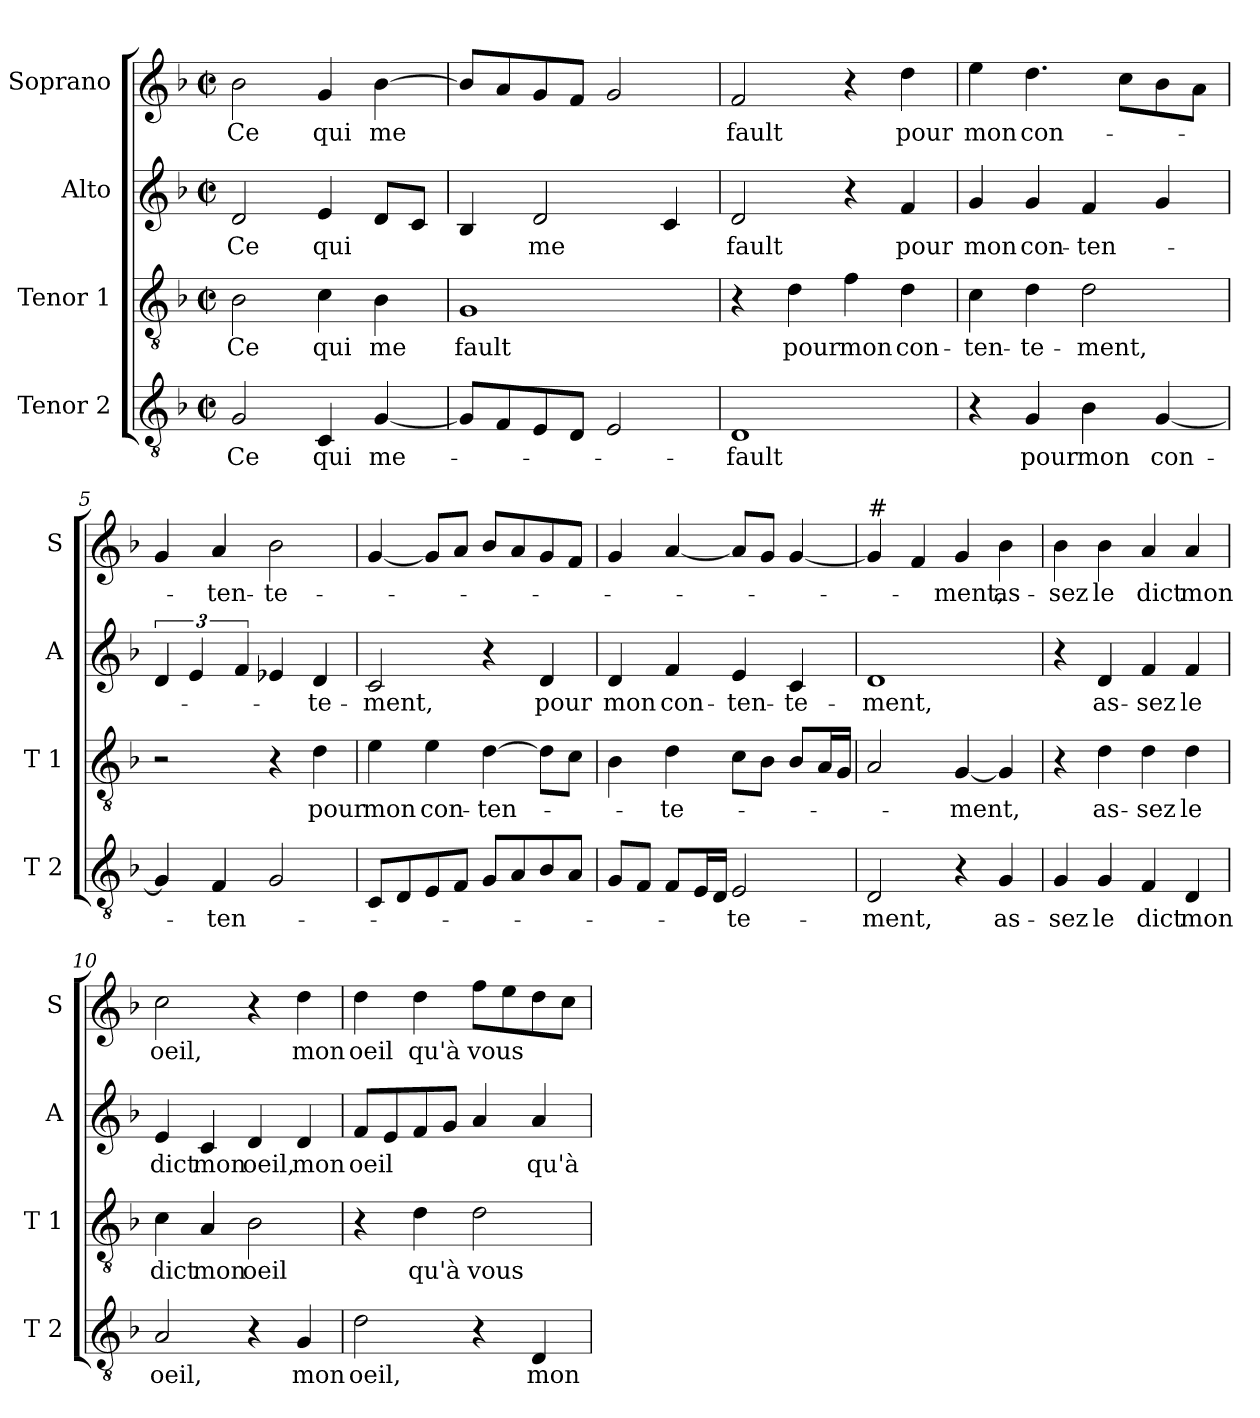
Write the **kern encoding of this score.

**kern	**text	**kern	**text	**kern	**text	**kern	**text
*part4	*part4	*part3	*part3	*part2	*part2	*part1	*part1
*staff4	*staff4	*staff3	*staff3	*staff2	*staff2	*staff1	*staff1
*I"Tenor 2	*	*I"Tenor 1	*	*I"Alto	*	*I"Soprano	*
*I'T 2	*	*I'T 1	*	*I'A	*	*I'S	*
*clefGv2	*	*clefGv2	*	*clefG2	*	*clefG2	*
*k[b-]	*	*k[b-]	*	*k[b-]	*	*k[b-]	*
*F:	*	*F:	*	*F:	*	*F:	*
*M2/2	*	*M2/2	*	*M2/2	*	*M2/2	*
*met(c|)	*	*met(c|)	*	*met(c|)	*	*met(c|)	*
=1	=1	=1	=1	=1	=1	=1	=1
!	!LO:LY:b	!	!LO:LY:b	!	!LO:LY:b	!	!LO:LY:b
2G/	Ce	2B-\	Ce	2d/	Ce	2b-\	Ce
!	!LO:LY:b	!	!LO:LY:b	!	!LO:LY:b	!	!LO:LY:b
4C/	qui	4c\	qui	4e/	qui	4g/	qui
!	!LO:LY:b	!	!LO:LY:b	!	!	!	!LO:LY:b
[4G/	me-	4B-\	me	8d/L	.	[4b-\	me
.	.	.	.	8c/J	.	.	.
=2	=2	=2	=2	=2	=2	=2	=2
!	!	!	!LO:LY:b	!	!	!	!
8G/L]	.	1G	fault	4B-/	.	8b-/L]	.
8F/	.	.	.	.	.	8a/	.
!	!	!	!	!	!LO:LY:b	!	!
8E/	.	.	.	2d/	me	8g/	.
8D/J	.	.	.	.	.	8f/J	.
2E/	.	.	.	.	.	2g/	.
.	.	.	.	4c/	.	.	.
=3	=3	=3	=3	=3	=3	=3	=3
!	!LO:LY:b	!	!	!	!LO:LY:b	!	!LO:LY:b
1D	-fault	4r	.	2d/	fault	2f/	fault
!	!	!	!LO:LY:b	!	!	!	!
.	.	4d\	pour	.	.	.	.
!	!	!	!LO:LY:b	!	!	!	!
.	.	4f\	mon	4r	.	4r	.
!	!	!	!LO:LY:b	!	!LO:LY:b	!	!LO:LY:b
.	.	4d\	con-	4f/	pour	4dd\	pour
=4	=4	=4	=4	=4	=4	=4	=4
!	!	!	!LO:LY:b	!	!LO:LY:b	!	!LO:LY:b
4r	.	4c\	-ten-	4g/	mon	4ee\	mon
!	!LO:LY:b	!	!LO:LY:b	!	!LO:LY:b	!	!LO:LY:b
4G/	pour	4d\	-te-	4g/	con-	4.dd\	con-
!	!LO:LY:b	!	!LO:LY:b	!	!LO:LY:b	!	!
4B-\	mon	2d\	-ment,	4f/	-ten-	.	.
.	.	.	.	.	.	8cc\L	.
!	!LO:LY:b	!	!	!	!	!	!
[4G/	con-	.	.	4g/	.	8b-\	.
.	.	.	.	.	.	8a\J	.
!!LO:LB:g=z
=5	=5	=5	=5	=5	=5	=5	=5
4G/]	.	2r	.	6d/	.	4g/	.
.	.	.	.	6e/	.	.	.
!	!LO:LY:b	!	!	!	!	!	!LO:LY:b
4F/	-ten-	.	.	.	.	4a/	-ten-
.	.	.	.	6f/	.	.	.
!	!	!	!	!	!	!	!LO:LY:b
2G/	.	4r	.	4e-X/	.	2b-\	-te-
!	!	!	!LO:LY:b	!	!LO:LY:b	!	!
.	.	4d\	pour	4d/	-te-	.	.
=6	=6	=6	=6	=6	=6	=6	=6
!	!	!	!LO:LY:b	!	!LO:LY:b	!	!
8C/L	.	4e\	mon	2c/	-ment,	[4g/	.
8D/	.	.	.	.	.	.	.
!	!	!	!LO:LY:b	!	!	!	!
8E/	.	4e\	con-	.	.	8g/L]	.
8F/J	.	.	.	.	.	8a/J	.
!	!	!	!LO:LY:b	!	!	!	!
8G/L	.	[4d\	-ten-	4r	.	8b-/L	.
8A/	.	.	.	.	.	8a/	.
!	!	!	!	!	!LO:LY:b	!	!
8B-/	.	8d\L]	.	4d/	pour	8g/	.
8A/J	.	8c\J	.	.	.	8f/J	.
=7	=7	=7	=7	=7	=7	=7	=7
!	!	!	!	!	!LO:LY:b	!	!
8G/L	.	4B-\	.	4d/	mon	4g/	.
8F/J	.	.	.	.	.	.	.
!	!	!	!LO:LY:b	!	!LO:LY:b	!	!
8F/L	.	4d\	-te-	4f/	con-	[4a/	.
16E/L	.	.	.	.	.	.	.
16D/JJ	.	.	.	.	.	.	.
!	!LO:LY:b	!	!	!	!LO:LY:b	!	!
2E/	-te-	8c\L	.	4e/	-ten-	8a/L]	.
.	.	8B-\J	.	.	.	8g/J	.
!	!	!	!	!	!LO:LY:b	!	!
.	.	8B-/L	.	4c/	-te-	[4g/	.
.	.	16A/L	.	.	.	.	.
.	.	16G/JJ	.	.	.	.	.
=8	=8	=8	=8	=8	=8	=8	=8
!	!	!	!	!	!	!LO:TX:a:t=#	!
!	!LO:LY:b	!	!	!	!LO:LY:b	!	!
2D/	-ment,	2A/	.	1d	-ment,	4g/]	.
.	.	.	.	.	.	4f/	.
!	!	!	!LO:LY:b	!	!	!	!LO:LY:b
4r	.	[4G/	-ment,	.	.	4g/	-ment,
!	!LO:LY:b	!	!	!	!	!	!LO:LY:b
4G/	as-	4G/]	.	.	.	4b-\	as-
=9	=9	=9	=9	=9	=9	=9	=9
!	!LO:LY:b	!	!	!	!	!	!LO:LY:b
4G/	-sez	4r	.	4r	.	4b-\	-sez
!	!LO:LY:b	!	!LO:LY:b	!	!LO:LY:b	!	!LO:LY:b
4G/	le	4d\	as-	4d/	as-	4b-\	le
!	!LO:LY:b	!	!LO:LY:b	!	!LO:LY:b	!	!LO:LY:b
4F/	dict	4d\	-sez	4f/	-sez	4a/	dict
!	!LO:LY:b	!	!LO:LY:b	!	!LO:LY:b	!	!LO:LY:b
4D/	mon	4d\	le	4f/	le	4a/	mon
!!LO:PB:g=z
=10	=10	=10	=10	=10	=10	=10	=10
!	!LO:LY:b	!	!LO:LY:b	!	!LO:LY:b	!	!LO:LY:b
2A/	oeil,	4c\	dict	4e/	dict	2cc\	oeil,
!	!	!	!LO:LY:b	!	!LO:LY:b	!	!
.	.	4A/	mon	4c/	mon	.	.
!	!	!	!LO:LY:b	!	!LO:LY:b	!	!
4r	.	2B-\	oeil	4d/	oeil,	4r	.
!	!LO:LY:b	!	!	!	!LO:LY:b	!	!LO:LY:b
4G/	mon	.	.	4d/	mon	4dd\	mon
=11	=11	=11	=11	=11	=11	=11	=11
!	!LO:LY:b	!	!	!	!LO:LY:b	!	!LO:LY:b
2d\	oeil,	4r	.	8f/L	oeil	4dd\	oeil
.	.	.	.	8e/	.	.	.
!	!	!	!LO:LY:b	!	!	!	!LO:LY:b
.	.	4d\	qu'à	8f/	.	4dd\	qu'à
.	.	.	.	8g/J	.	.	.
!	!	!	!LO:LY:b	!	!	!	!LO:LY:b
4r	.	2d\	vous	4a/	.	8ff\L	vous
.	.	.	.	.	.	8ee\	.
!	!LO:LY:b	!	!	!	!LO:LY:b	!	!
4D/	mon	.	.	4a/	qu'à	8dd\	.
.	.	.	.	.	.	8cc\J	.
=	=	=	=	=	=	=	=
*-	*-	*-	*-	*-	*-	*-	*-
